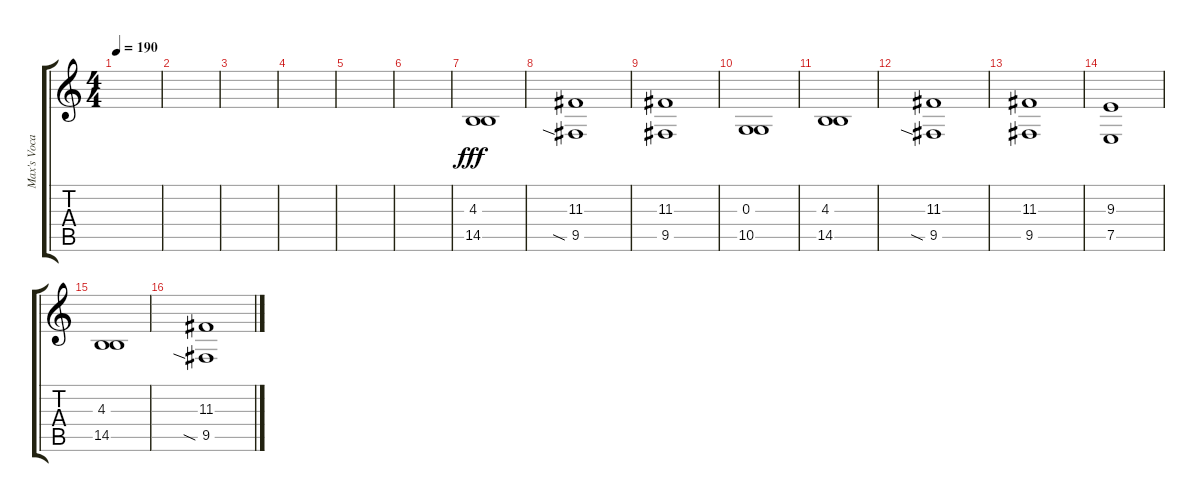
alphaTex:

\track ("Max's Vocals" "Max's Voca") {instrument choiraahs}
\staff {score tabs}
\tuning (E4 B3 G3 D3 A2 E2) {hide}
\ts (4 4)
\tempo 190
\clef g2
\ks c
|
|
|
|
|
|
(4.3 14.5).1{dy fff} |
(11.3 9.5{sia}).1 |
(11.3 9.5).1 |
(0.3 10.5).1 |
(4.3 14.5).1 |
(11.3 9.5{sia}).1 |
(11.3 9.5).1 |
(9.3 7.5).1 |
(4.3 14.5).1 |
(11.3 9.5{sia}).1
